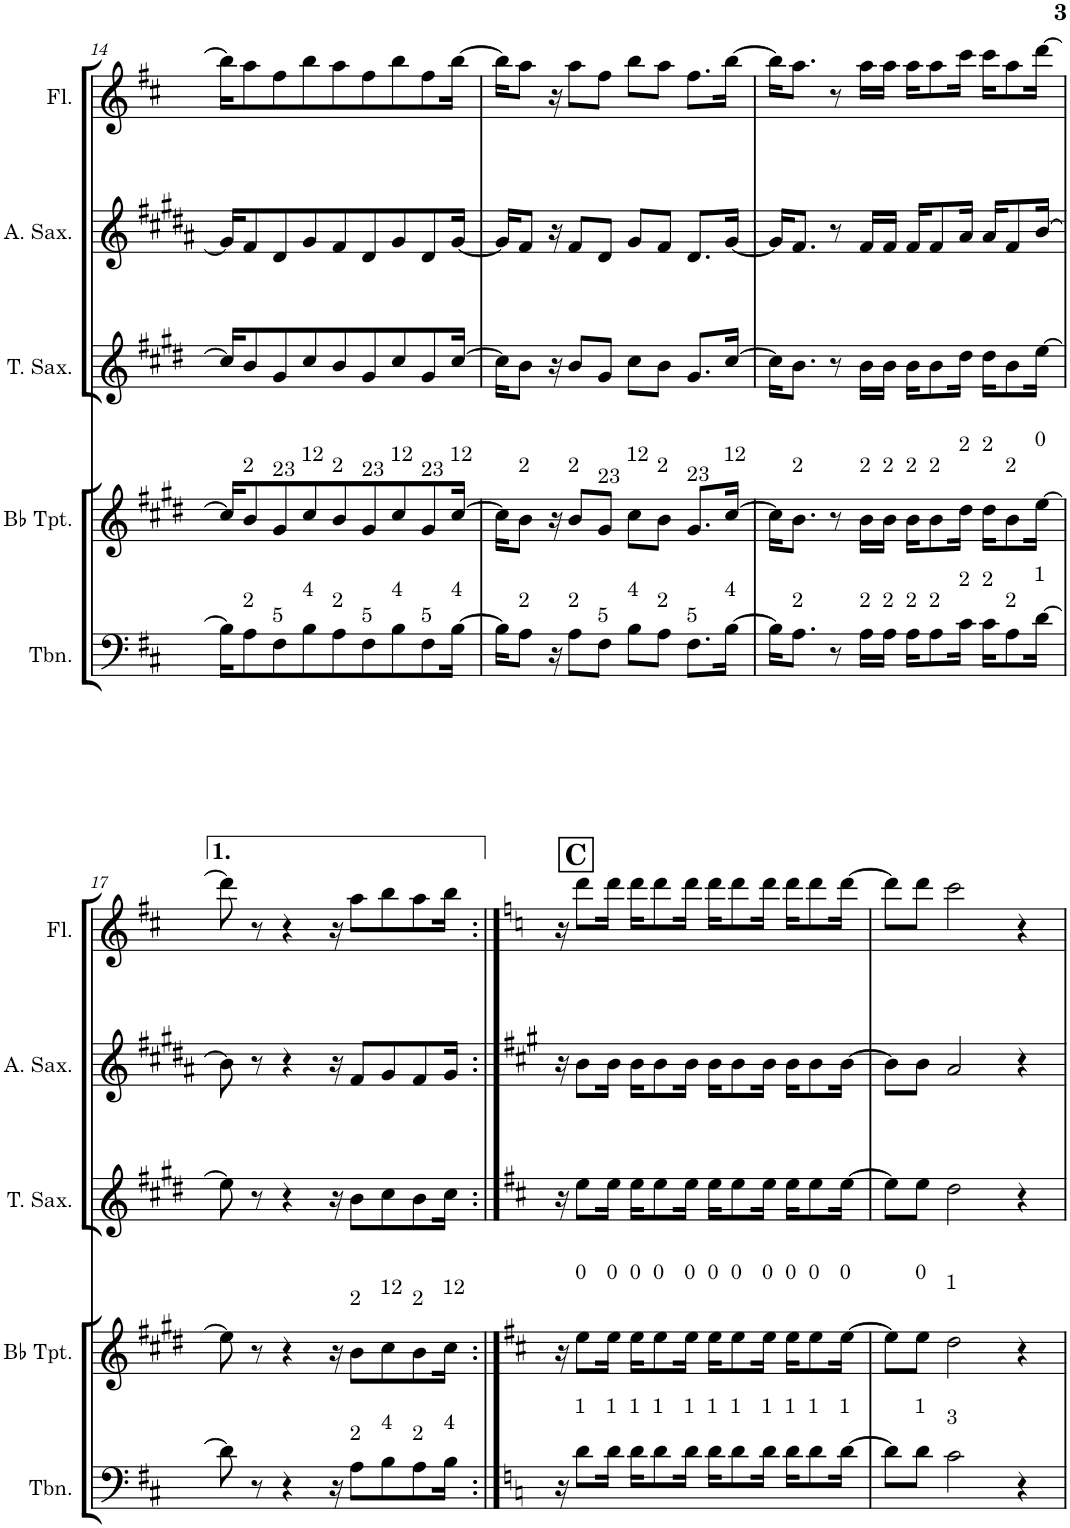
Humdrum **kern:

**kern	**kern	**kern	**kern	**kern
*part5	*part4	*part3	*part2	*part1
*staff5	*staff4	*staff3	*staff2	*staff1
*I"Trombone	*I"Bb Trumpet	*I"Tenor Saxophone	*I"Alto Saxophone	*I"Flute
*I'Tbn.	*I'Bb Tpt.	*I'T. Sax.	*I'A. Sax.	*I'Fl.
!!LO:PB:g=z
*clefF4	*clefG2	*clefG2	*clefG2	*clefG2
*	*Trd1c2	*Trd8c14	*Trd5c9	*
*k[f#c#]	*k[f#c#g#d#]	*k[f#c#g#d#]	*k[f#c#g#d#a#]	*k[f#c#]
*M4/4	*M4/4	*M4/4	*M4/4	*M4/4
=14	=14	=14	=14	=14
16B\KL]	16cc#/KL]	16cc#/KL]	16g#/KL]	16bb\KL]
!	!LO:TX:a:t=2	!	!	!
!LO:TX:a:t=2	!	!	!	!
8A\	8b/	8b/	8f#/	8aa\
!	!LO:TX:a:t=23	!	!	!
!LO:TX:a:t=5	!	!	!	!
8F#\	8g#/	8g#/	8d#/	8ff#\
!	!LO:TX:a:t=12	!	!	!
!LO:TX:a:t=4	!	!	!	!
8B\	8cc#/	8cc#/	8g#/	8bb\
!	!LO:TX:a:t=2	!	!	!
!LO:TX:a:t=2	!	!	!	!
8A\	8b/	8b/	8f#/	8aa\
!	!LO:TX:a:t=23	!	!	!
!LO:TX:a:t=5	!	!	!	!
8F#\	8g#/	8g#/	8d#/	8ff#\
!	!LO:TX:a:t=12	!	!	!
!LO:TX:a:t=4	!	!	!	!
8B\	8cc#/	8cc#/	8g#/	8bb\
!	!LO:TX:a:t=23	!	!	!
!LO:TX:a:t=5	!	!	!	!
8F#\	8g#/	8g#/	8d#/	8ff#\
!	!LO:TX:a:t=12	!	!	!
!LO:TX:a:t=4	!	!	!	!
[16B\Jk	[16cc#/Jk	[16cc#/Jk	[16g#/Jk	[16bb\Jk
=15	=15	=15	=15	=15
16B\KL]	16cc#\KL]	16cc#\KL]	16g#/KL]	16bb\KL]
!	!LO:TX:a:t=2	!	!	!
!LO:TX:a:t=2	!	!	!	!
8A\J	8b\J	8b\J	8f#/J	8aa\J
16r	16r	16r	16r	16r
!	!LO:TX:a:t=2	!	!	!
!LO:TX:a:t=2	!	!	!	!
8A\L	8b/L	8b/L	8f#/L	8aa\L
!	!LO:TX:a:t=23	!	!	!
!LO:TX:a:t=5	!	!	!	!
8F#\J	8g#/J	8g#/J	8d#/J	8ff#\J
!	!LO:TX:a:t=12	!	!	!
!LO:TX:a:t=4	!	!	!	!
8B\L	8cc#\L	8cc#\L	8g#/L	8bb\L
!	!LO:TX:a:t=2	!	!	!
!LO:TX:a:t=2	!	!	!	!
8A\J	8b\J	8b\J	8f#/J	8aa\J
!	!LO:TX:a:t=23	!	!	!
!LO:TX:a:t=5	!	!	!	!
8.F#\L	8.g#/L	8.g#/L	8.d#/L	8.ff#\L
!	!LO:TX:a:t=12	!	!	!
!LO:TX:a:t=4	!	!	!	!
[16B\Jk	[16cc#/Jk	[16cc#/Jk	[16g#/Jk	[16bb\Jk
=16	=16	=16	=16	=16
16B\KL]	16cc#\KL]	16cc#\KL]	16g#/KL]	16bb\KL]
!	!LO:TX:a:t=2	!	!	!
!LO:TX:a:t=2	!	!	!	!
8.A\J	8.b\J	8.b\J	8.f#/J	8.aa\J
8r	8r	8r	8r	8r
!	!LO:TX:a:t=2	!	!	!
!LO:TX:a:t=2	!	!	!	!
16A\LL	16b\LL	16b\LL	16f#/LL	16aa\LL
!	!LO:TX:a:t=2	!	!	!
!LO:TX:a:t=2	!	!	!	!
16A\JJ	16b\JJ	16b\JJ	16f#/JJ	16aa\JJ
!	!LO:TX:a:t=2	!	!	!
!LO:TX:a:t=2	!	!	!	!
16A\KL	16b\KL	16b\KL	16f#/KL	16aa\KL
!	!LO:TX:a:t=2	!	!	!
!LO:TX:a:t=2	!	!	!	!
8A\	8b\	8b\	8f#/	8aa\
!	!LO:TX:a:t=2	!	!	!
!LO:TX:a:t=2	!	!	!	!
16c#\Jk	16dd#\Jk	16dd#\Jk	16a#/Jk	16ccc#\Jk
!	!LO:TX:a:t=2	!	!	!
!LO:TX:a:t=2	!	!	!	!
16c#\KL	16dd#\KL	16dd#\KL	16a#/KL	16ccc#\KL
!	!LO:TX:a:t=2	!	!	!
!LO:TX:a:t=2	!	!	!	!
8A\	8b\	8b\	8f#/	8aa\
!	!LO:TX:a:t=0	!	!	!
!LO:TX:a:t=1	!	!	!	!
[16d\Jk	[16ee\Jk	[16ee\Jk	[16b/Jk	[16ddd\Jk
!!LO:LB:g=z
=17	=17	=17	=17	=17
8d\]	8ee\]	8ee\]	8b\]	8ddd\]
8r	8r	8r	8r	8r
4r	4r	4r	4r	4r
16r	16r	16r	16r	16r
!	!LO:TX:a:t=2	!	!	!
!LO:TX:a:t=2	!	!	!	!
8A\L	8b\L	8b\L	8f#/L	8aa\L
!	!LO:TX:a:t=12	!	!	!
!LO:TX:a:t=4	!	!	!	!
8B\	8cc#\	8cc#\	8g#/	8bb\
!	!LO:TX:a:t=2	!	!	!
!LO:TX:a:t=2	!	!	!	!
8A\	8b\	8b\	8f#/	8aa\
!	!LO:TX:a:t=12	!	!	!
!LO:TX:a:t=4	!	!	!	!
16B\Jk	16cc#\Jk	16cc#\Jk	16g#/Jk	16bb\Jk
!!LO:REH:place=s1:a:B:cj:fs=14:t=C:qo=0.25
=18:|!	=18:|!	=18:|!	=18:|!	=18:|!
*k[]	*k[f#c#]	*k[f#c#]	*k[f#c#g#]	*k[]
16r	16r	16r	16r	16r
!	!LO:TX:a:t=0	!	!	!
!LO:TX:a:t=1	!	!	!	!
8d\L	8ee\L	8ee\L	8b\L	8ddd\L
!	!LO:TX:a:t=0	!	!	!
!LO:TX:a:t=1	!	!	!	!
16d\Jk	16ee\Jk	16ee\Jk	16b\Jk	16ddd\Jk
!	!LO:TX:a:t=0	!	!	!
!LO:TX:a:t=1	!	!	!	!
16d\KL	16ee\KL	16ee\KL	16b\KL	16ddd\KL
!	!LO:TX:a:t=0	!	!	!
!LO:TX:a:t=1	!	!	!	!
8d\	8ee\	8ee\	8b\	8ddd\
!	!LO:TX:a:t=0	!	!	!
!LO:TX:a:t=1	!	!	!	!
16d\Jk	16ee\Jk	16ee\Jk	16b\Jk	16ddd\Jk
!	!LO:TX:a:t=0	!	!	!
!LO:TX:a:t=1	!	!	!	!
16d\KL	16ee\KL	16ee\KL	16b\KL	16ddd\KL
!	!LO:TX:a:t=0	!	!	!
!LO:TX:a:t=1	!	!	!	!
8d\	8ee\	8ee\	8b\	8ddd\
!	!LO:TX:a:t=0	!	!	!
!LO:TX:a:t=1	!	!	!	!
16d\Jk	16ee\Jk	16ee\Jk	16b\Jk	16ddd\Jk
!	!LO:TX:a:t=0	!	!	!
!LO:TX:a:t=1	!	!	!	!
16d\KL	16ee\KL	16ee\KL	16b\KL	16ddd\KL
!	!LO:TX:a:t=0	!	!	!
!LO:TX:a:t=1	!	!	!	!
8d\	8ee\	8ee\	8b\	8ddd\
!	!LO:TX:a:t=0	!	!	!
!LO:TX:a:t=1	!	!	!	!
[16d\Jk	[16ee\Jk	[16ee\Jk	[16b\Jk	[16ddd\Jk
=19	=19	=19	=19	=19
8d\L]	8ee\L]	8ee\L]	8b\L]	8ddd\L]
!	!LO:TX:a:t=0	!	!	!
!LO:TX:a:t=1	!	!	!	!
8d\J	8ee\J	8ee\J	8b\J	8ddd\J
!	!LO:TX:a:t=1	!	!	!
!LO:TX:a:t=3	!	!	!	!
2c\	2dd\	2dd\	2a/	2ccc\
4r	4r	4r	4r	4r
=	=	=	=	=
*-	*-	*-	*-	*-
